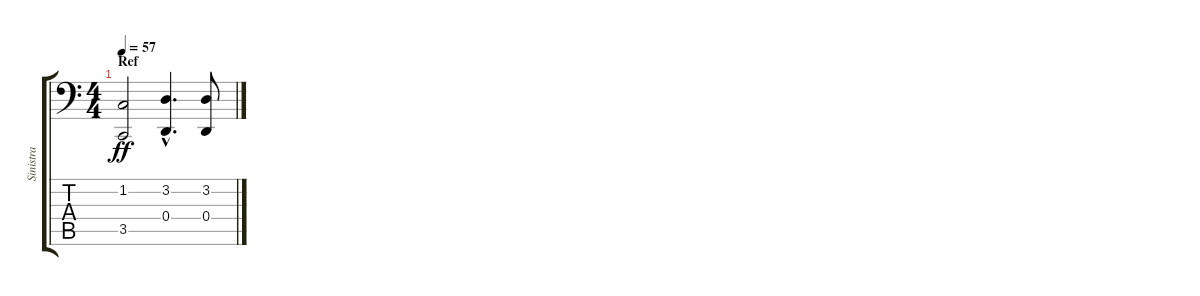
\track ("Sinistra" "Sinistra") {instrument acousticgrandpiano}
\staff {score tabs}
\tuning (E3 B2 G2 D2 A1 E1) {hide}
\ts (4 4)
\section ("" "Ref")
\tempo 57
\clef f4
\ks c
(1.2 3.5).2{dy ff} (3.2{hac} 0.4{hac}).4{d} (3.2 0.4).8
